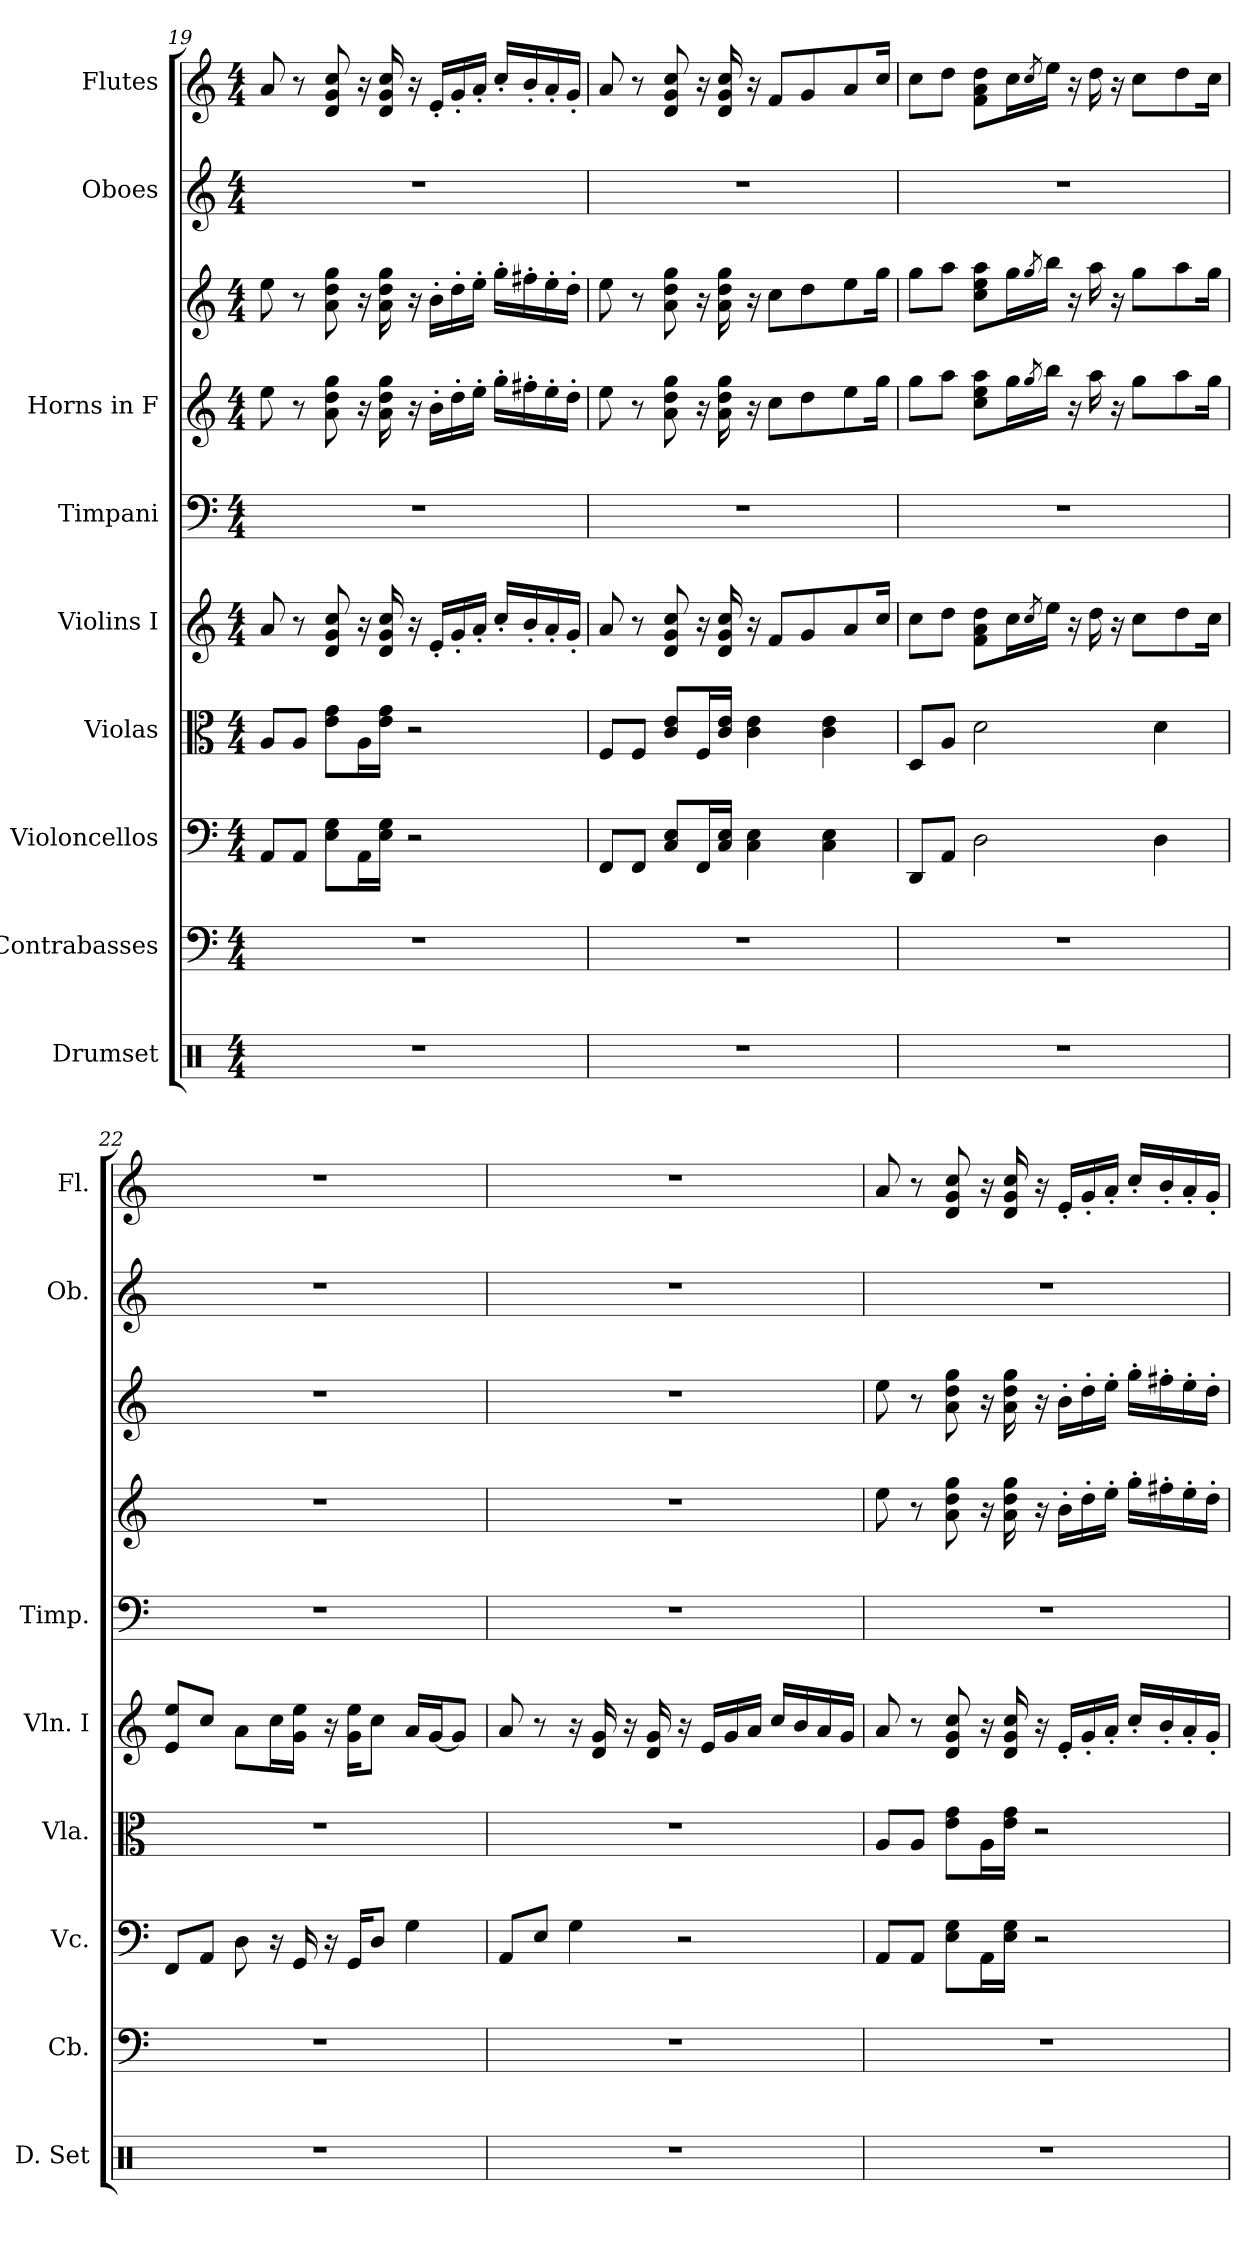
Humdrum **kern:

**kern	**kern	**kern	**kern	**kern	**kern	**kern	**kern	**kern	**kern
*part9	*part8	*part7	*part6	*part5	*part4	*part3	*part3	*part2	*part1
*staff10	*staff9	*staff8	*staff7	*staff6	*staff5	*staff4	*staff3	*staff2	*staff1
*I"Drumset	*I"Contrabasses	*I"Violoncellos	*I"Violas	*I"Violins I	*I"Timpani	*I"Horns in F	*	*I"Oboes	*I"Flutes
*I'D. Set	*I'Cb.	*I'Vc.	*I'Vla.	*I'Vln. I	*I'Timp.	*	*	*I'Ob.	*I'Fl.
!!LO:PB:g=z
*clefX	*clefF4	*clefF4	*clefC3	*clefG2	*clefF4	*clefG2	*clefG2	*clefG2	*clefG2
*	*ITrd7c12	*	*	*	*	*ITrd4c7	*ITrd4c7	*	*
*k[]	*k[]	*k[]	*k[]	*k[]	*k[]	*k[b-]	*k[b-]	*k[]	*k[]
*M4/4	*M4/4	*M4/4	*M4/4	*M4/4	*M4/4	*M4/4	*M4/4	*M4/4	*M4/4
=19	=19	=19	=19	=19	=19	=19	=19	=19	=19
1r	1r	8AA/L	8A/L	8a/	1r	8a\	8a\	1r	8a/
.	.	8AA/J	8A/J	8r	.	8r	8r	.	8r
.	.	8E\ 8G\L	8e\ 8g\L	8d/ 8g/ 8cc/	.	8d\ 8g\ 8cc\	8d\ 8g\ 8cc\	.	8d/ 8g/ 8cc/
.	.	16AA\L	16A\L	16r	.	16r	16r	.	16r
.	.	16E\ 16G\JJ	16e\ 16g\JJ	16d/ 16g/ 16cc/	.	16d\ 16g\ 16cc\	16d\ 16g\ 16cc\	.	16d/ 16g/ 16cc/
.	.	2r	2r	16r	.	16r	16r	.	16r
.	.	.	.	16e'/LL	.	16e'\LL	16e'\LL	.	16e'/LL
.	.	.	.	16g'/	.	16g'\	16g'\	.	16g'/
.	.	.	.	16a'/JJ	.	16a'\JJ	16a'\JJ	.	16a'/JJ
.	.	.	.	16cc'/LL	.	16cc'\LL	16cc'\LL	.	16cc'/LL
.	.	.	.	16b'/	.	16bn'\	16bn'\	.	16b'/
.	.	.	.	16a'/	.	16a'\	16a'\	.	16a'/
.	.	.	.	16g'/JJ	.	16g'\JJ	16g'\JJ	.	16g'/JJ
=20	=20	=20	=20	=20	=20	=20	=20	=20	=20
1r	1r	8FF/L	8F/L	8a/	1r	8a\	8a\	1r	8a/
.	.	8FF/J	8F/J	8r	.	8r	8r	.	8r
.	.	8C/ 8E/L	8c/ 8e/L	8d/ 8g/ 8cc/	.	8d\ 8g\ 8cc\	8d\ 8g\ 8cc\	.	8d/ 8g/ 8cc/
.	.	16FF/L	16F/L	16r	.	16r	16r	.	16r
.	.	16C/ 16E/JJ	16c/ 16e/JJ	16d/ 16g/ 16cc/	.	16d\ 16g\ 16cc\	16d\ 16g\ 16cc\	.	16d/ 16g/ 16cc/
.	.	4C\ 4E\	4c\ 4e\	16r	.	16r	16r	.	16r
.	.	.	.	8f/L	.	8f\L	8f\L	.	8f/L
.	.	.	.	8g/	.	8g\	8g\	.	8g/
.	.	4C\ 4E\	4c\ 4e\	.	.	.	.	.	.
.	.	.	.	8a/	.	8a\	8a\	.	8a/
.	.	.	.	16cc/Jk	.	16cc\Jk	16cc\Jk	.	16cc/Jk
=21	=21	=21	=21	=21	=21	=21	=21	=21	=21
1r	1r	8DD/L	8D/L	8cc\L	1r	8cc\L	8cc\L	1r	8cc\L
.	.	8AA/J	8A/J	8dd\J	.	8dd\J	8dd\J	.	8dd\J
.	.	2D\	2d\	8f\ 8a\ 8dd\L	.	8f\ 8a\ 8dd\L	8f\ 8a\ 8dd\L	.	8f\ 8a\ 8dd\L
.	.	.	.	16cc\L	.	16cc\L	16cc\L	.	16cc\L
.	.	.	.	8qcc/	.	8qcc/	8qcc/	.	8qcc/
.	.	.	.	16ee\JJ	.	16ee\JJ	16ee\JJ	.	16ee\JJ
.	.	.	.	16r	.	16r	16r	.	16r
.	.	.	.	16dd\	.	16dd\	16dd\	.	16dd\
.	.	.	.	16r	.	16r	16r	.	16r
.	.	.	.	8cc\L	.	8cc\L	8cc\L	.	8cc\L
.	.	4D\	4d\	.	.	.	.	.	.
.	.	.	.	8dd\	.	8dd\	8dd\	.	8dd\
.	.	.	.	16cc\Jk	.	16cc\Jk	16cc\Jk	.	16cc\Jk
!!LO:PB:g=z
=22	=22	=22	=22	=22	=22	=22	=22	=22	=22
1r	1r	8FF/L	1r	8e/ 8ee/L	1r	1r	1r	1r	1r
.	.	8AA/J	.	8cc/J	.	.	.	.	.
.	.	8D\	.	8a\L	.	.	.	.	.
.	.	16r	.	16cc\L	.	.	.	.	.
.	.	16GG/	.	16g\ 16ee\JJ	.	.	.	.	.
.	.	16r	.	16r	.	.	.	.	.
.	.	16GG/KL	.	16g\ 16ee\KL	.	.	.	.	.
.	.	8D/J	.	8cc\J	.	.	.	.	.
.	.	4G\	.	16a/LL	.	.	.	.	.
.	.	.	.	[16g/J	.	.	.	.	.
.	.	.	.	8g/J]	.	.	.	.	.
=23	=23	=23	=23	=23	=23	=23	=23	=23	=23
1r	1r	8AA/L	1r	8a/	1r	1r	1r	1r	1r
.	.	8E/J	.	8r	.	.	.	.	.
.	.	4G\	.	16r	.	.	.	.	.
.	.	.	.	16d/ 16g/	.	.	.	.	.
.	.	.	.	16r	.	.	.	.	.
.	.	.	.	16d/ 16g/	.	.	.	.	.
.	.	2r	.	16r	.	.	.	.	.
.	.	.	.	16e/LL	.	.	.	.	.
.	.	.	.	16g/	.	.	.	.	.
.	.	.	.	16a/JJ	.	.	.	.	.
.	.	.	.	16cc/LL	.	.	.	.	.
.	.	.	.	16b/	.	.	.	.	.
.	.	.	.	16a/	.	.	.	.	.
.	.	.	.	16g/JJ	.	.	.	.	.
=24	=24	=24	=24	=24	=24	=24	=24	=24	=24
1r	1r	8AA/L	8A/L	8a/	1r	8a\	8a\	1r	8a/
.	.	8AA/J	8A/J	8r	.	8r	8r	.	8r
.	.	8E\ 8G\L	8e\ 8g\L	8d/ 8g/ 8cc/	.	8d\ 8g\ 8cc\	8d\ 8g\ 8cc\	.	8d/ 8g/ 8cc/
.	.	16AA\L	16A\L	16r	.	16r	16r	.	16r
.	.	16E\ 16G\JJ	16e\ 16g\JJ	16d/ 16g/ 16cc/	.	16d\ 16g\ 16cc\	16d\ 16g\ 16cc\	.	16d/ 16g/ 16cc/
.	.	2r	2r	16r	.	16r	16r	.	16r
.	.	.	.	16e'/LL	.	16e'\LL	16e'\LL	.	16e'/LL
.	.	.	.	16g'/	.	16g'\	16g'\	.	16g'/
.	.	.	.	16a'/JJ	.	16a'\JJ	16a'\JJ	.	16a'/JJ
.	.	.	.	16cc'/LL	.	16cc'\LL	16cc'\LL	.	16cc'/LL
.	.	.	.	16b'/	.	16bn'\	16bn'\	.	16b'/
.	.	.	.	16a'/	.	16a'\	16a'\	.	16a'/
.	.	.	.	16g'/JJ	.	16g'\JJ	16g'\JJ	.	16g'/JJ
=	=	=	=	=	=	=	=	=	=
*-	*-	*-	*-	*-	*-	*-	*-	*-	*-
